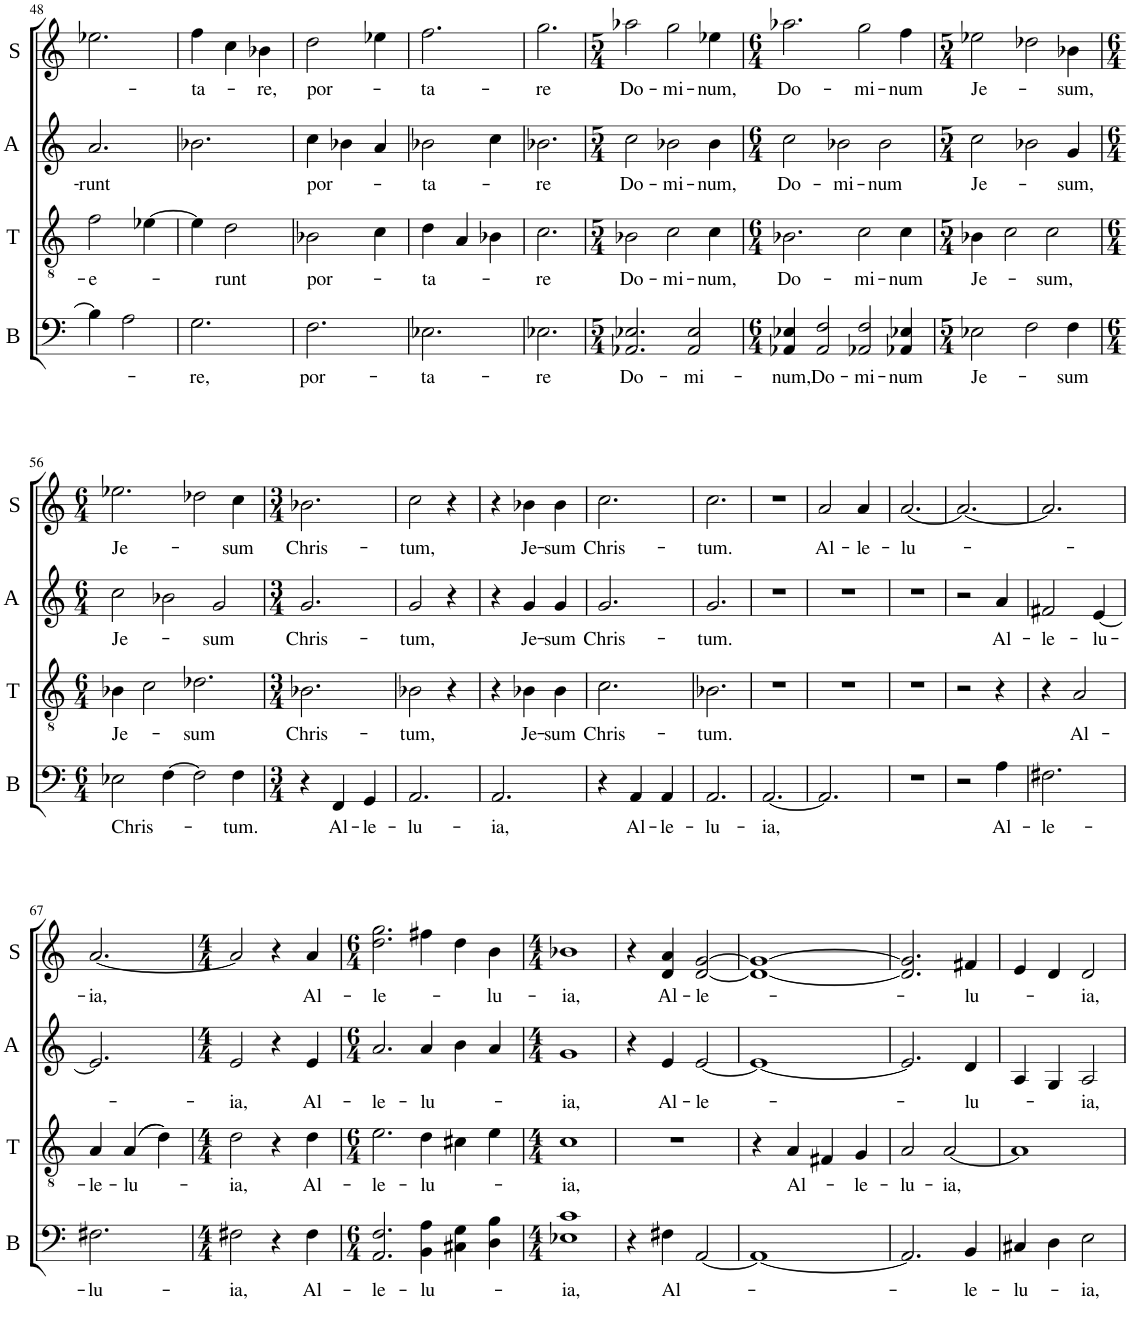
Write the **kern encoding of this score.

**kern	**text	**kern	**text	**kern	**text	**kern	**text
*part4	*part4	*part3	*part3	*part2	*part2	*part1	*part1
*staff4	*staff4	*staff3	*staff3	*staff2	*staff2	*staff1	*staff1
*I"Bass	*	*I"Tenor	*	*I"Alto	*	*I"Soprano	*
*I'B	*	*I'T	*	*I'A	*	*I'S	*
!!LO:PB:g=z
*clefF4	*	*clefGv2	*	*clefG2	*	*clefG2	*
*k[]	*	*k[]	*	*k[]	*	*k[]	*
*M3/4	*	*M3/4	*	*M3/4	*	*M3/4	*
=48	=48	=48	=48	=48	=48	=48	=48
!	!	!	!LO:LY:b	!	!LO:LY:b	!	!
4B-\]	.	2f\	-e-	2.a/	-runt	2.ee-X\	.
2A\	.	.	.	.	.	.	.
.	.	[4e-X\	.	.	.	.	.
=49	=49	=49	=49	=49	=49	=49	=49
!	!LO:LY:b	!	!	!	!	!	!LO:LY:b
2.G\	-re,	4e-\]	.	2.b-X\	.	4ff\	-ta-
!	!	!	!LO:LY:b	!	!	!	!
.	.	2d\	-runt	.	.	4cc\	.
!	!	!	!	!	!	!	!LO:LY:b
.	.	.	.	.	.	4b-X\	-re,
=50	=50	=50	=50	=50	=50	=50	=50
!	!LO:LY:b	!	!LO:LY:b	!	!LO:LY:b	!	!LO:LY:b
2.F\	por-	2B-X\	por-	4cc\	por-	2dd\	por-
.	.	.	.	4b-X\	.	.	.
.	.	4c\	.	4a/	.	4ee-X\	.
=51	=51	=51	=51	=51	=51	=51	=51
!	!LO:LY:b	!	!LO:LY:b	!	!LO:LY:b	!	!LO:LY:b
2.E-X\	-ta-	4d\	-ta-	2b-X\	-ta-	2.ff\	-ta-
.	.	4A/	.	.	.	.	.
.	.	4B-X\	.	4cc\	.	.	.
=52	=52	=52	=52	=52	=52	=52	=52
!	!LO:LY:b	!	!LO:LY:b	!	!LO:LY:b	!	!LO:LY:b
2.E-X\	-re	2.c\	-re	2.b-X\	-re	2.gg\	-re
=53	=53	=53	=53	=53	=53	=53	=53
*M5/4	*	*M5/4	*	*M5/4	*	*M5/4	*
!	!LO:LY:b	!	!LO:LY:b	!	!LO:LY:b	!	!LO:LY:b
2.AA-X/ 2.E-X/	Do-	2B-X\	Do-	2cc\	Do-	2aa-X\	Do-
!	!	!	!LO:LY:b	!	!LO:LY:b	!	!LO:LY:b
.	.	2c\	-mi-	2b-X\	-mi-	2gg\	-mi-
!	!LO:LY:b	!	!	!	!	!	!
2AA-/ 2E-/	-mi-	.	.	.	.	.	.
!	!	!	!LO:LY:b	!	!LO:LY:b	!	!LO:LY:b
.	.	4c\	-num,	4b-\	-num,	4ee-X\	-num,
=54	=54	=54	=54	=54	=54	=54	=54
*M6/4	*	*M6/4	*	*M6/4	*	*M6/4	*
!	!LO:LY:b	!	!LO:LY:b	!	!LO:LY:b	!	!LO:LY:b
4AA-X/ 4E-X/	-num,	2.B-X\	Do-	2cc\	Do-	2.aa-X\	Do-
!	!LO:LY:b	!	!	!	!	!	!
2AA-/ 2F/	Do-	.	.	.	.	.	.
!	!	!	!	!	!LO:LY:b	!	!
.	.	.	.	2b-X\	-mi-	.	.
!	!LO:LY:b	!	!LO:LY:b	!	!	!	!LO:LY:b
2AA-X/ 2F/	-mi-	2c\	-mi-	.	.	2gg\	-mi-
!	!	!	!	!	!LO:LY:b	!	!
.	.	.	.	2b-\	-num	.	.
!	!LO:LY:b	!	!LO:LY:b	!	!	!	!LO:LY:b
4AA-X/ 4E-X/	-num	4c\	-num	.	.	4ff\	-num
=55	=55	=55	=55	=55	=55	=55	=55
*M5/4	*	*M5/4	*	*M5/4	*	*M5/4	*
!	!LO:LY:b	!	!LO:LY:b	!	!LO:LY:b	!	!LO:LY:b
2E-X\	Je-	4B-X\	Je-	2cc\	Je-	2ee-X\	Je-
.	.	2c\	.	.	.	.	.
2F\	.	.	.	2b-X\	.	2dd-X\	.
!	!	!	!LO:LY:b	!	!	!	!
.	.	2c\	-sum,	.	.	.	.
!	!LO:LY:b	!	!	!	!LO:LY:b	!	!LO:LY:b
4F\	-sum	.	.	4g/	-sum,	4b-X\	-sum,
!!LO:LB:g=z
=56	=56	=56	=56	=56	=56	=56	=56
*M6/4	*	*M6/4	*	*M6/4	*	*M6/4	*
!	!LO:LY:b	!	!LO:LY:b	!	!LO:LY:b	!	!LO:LY:b
2E-X\	Chris-	4B-X\	Je-	2cc\	Je-	2.ee-X\	Je-
.	.	2c\	.	.	.	.	.
[4F\	.	.	.	2b-X\	.	.	.
!	!	!	!LO:LY:b	!	!	!	!
2F\]	.	2.d-X\	-sum	.	.	2dd-X\	.
!	!	!	!	!	!LO:LY:b	!	!
.	.	.	.	2g/	-sum	.	.
!	!LO:LY:b	!	!	!	!	!	!LO:LY:b
4F\	-tum.	.	.	.	.	4cc\	-sum
=57	=57	=57	=57	=57	=57	=57	=57
*M3/4	*	*M3/4	*	*M3/4	*	*M3/4	*
!	!	!	!LO:LY:b	!	!LO:LY:b	!	!LO:LY:b
4r	.	2.B-X\	Chris-	2.g/	Chris-	2.b-X\	Chris-
!	!LO:LY:b	!	!	!	!	!	!
4FF/	Al-	.	.	.	.	.	.
!	!LO:LY:b	!	!	!	!	!	!
4GG/	-le-	.	.	.	.	.	.
=58	=58	=58	=58	=58	=58	=58	=58
!	!LO:LY:b	!	!LO:LY:b	!	!LO:LY:b	!	!LO:LY:b
2.AA/	-lu-	2B-X\	-tum,	2g/	-tum,	2cc\	-tum,
.	.	4r	.	4r	.	4r	.
=59	=59	=59	=59	=59	=59	=59	=59
!	!LO:LY:b	!	!	!	!	!	!
2.AA/	-ia,	4r	.	4r	.	4r	.
!	!	!	!LO:LY:b	!	!LO:LY:b	!	!LO:LY:b
.	.	4B-X\	Je-	4g/	Je-	4b-X\	Je-
!	!	!	!LO:LY:b	!	!LO:LY:b	!	!LO:LY:b
.	.	4B-\	-sum	4g/	-sum	4b-\	-sum
=60	=60	=60	=60	=60	=60	=60	=60
!	!	!	!LO:LY:b	!	!LO:LY:b	!	!LO:LY:b
4r	.	2.c\	Chris-	2.g/	Chris-	2.cc\	Chris-
!	!LO:LY:b	!	!	!	!	!	!
4AA/	Al-	.	.	.	.	.	.
!	!LO:LY:b	!	!	!	!	!	!
4AA/	le-	.	.	.	.	.	.
=61	=61	=61	=61	=61	=61	=61	=61
!	!LO:LY:b	!	!LO:LY:b	!	!LO:LY:b	!	!LO:LY:b
2.AA/	-lu-	2.B-X\	-tum.	2.g/	-tum.	2.cc\	-tum.
=62	=62	=62	=62	=62	=62	=62	=62
!	!LO:LY:b	!	!	!	!	!	!
[2.AA/	-ia,	2.r	.	2.r	.	2.r	.
=63	=63	=63	=63	=63	=63	=63	=63
!	!	!	!	!	!	!	!LO:LY:b
2.AA/]	.	2.r	.	2.r	.	2a/	Al-
!	!	!	!	!	!	!	!LO:LY:b
.	.	.	.	.	.	4a/	-le-
=64	=64	=64	=64	=64	=64	=64	=64
!	!	!	!	!	!	!	!LO:LY:b
2.r	.	2.r	.	2.r	.	[2.a/	-lu-
=65	=65	=65	=65	=65	=65	=65	=65
2r	.	2r	.	2r	.	2.a/_	.
!	!LO:LY:b	!	!	!	!LO:LY:b	!	!
4A\	Al-	4r	.	4a/	Al-	.	.
=66	=66	=66	=66	=66	=66	=66	=66
!	!LO:LY:b	!	!	!	!LO:LY:b	!	!
2.F#X\	-le-	4r	.	2f#X/	-le-	2.a/]	.
!	!	!	!LO:LY:b	!	!	!	!
.	.	2A/	Al-	.	.	.	.
!	!	!	!	!	!LO:LY:b	!	!
.	.	.	.	[4e/	-lu-	.	.
!!LO:LB:g=z
=67	=67	=67	=67	=67	=67	=67	=67
!	!LO:LY:b	!	!LO:LY:b	!	!	!	!LO:LY:b
2.F#X\	-lu-	4A/	-le-	2.e/]	.	[2.a/	-ia,
!	!	!	!LO:LY:b	!	!	!	!
.	.	((4A/	-lu-	.	.	.	.
.	.	4d\))	.	.	.	.	.
=68	=68	=68	=68	=68	=68	=68	=68
*M4/4	*	*M4/4	*	*M4/4	*	*M4/4	*
!	!LO:LY:b	!	!LO:LY:b	!	!LO:LY:b	!	!
2F#X\	-ia,	2d\	-ia,	2e/	-ia,	2a/]	.
4r	.	4r	.	4r	.	4r	.
!	!LO:LY:b	!	!LO:LY:b	!	!LO:LY:b	!	!LO:LY:b
4F#\	Al-	4d\	Al-	4e/	Al-	4a/	Al-
=69	=69	=69	=69	=69	=69	=69	=69
*M6/4	*	*M6/4	*	*M6/4	*	*M6/4	*
!	!LO:LY:b	!	!LO:LY:b	!	!LO:LY:b	!	!LO:LY:b
2.AA/ 2.F/	-le-	2.e\	-le-	2.a/	-le-	2.dd\ 2.gg\	-le-
!	!LO:LY:b	!	!LO:LY:b	!	!LO:LY:b	!	!
4BB\ 4A\	-lu-	4d\	-lu-	4a/	-lu-	4ff#X\	.
4C#X\ 4G\	.	4c#X\	.	4b\	.	4dd\	.
!	!	!	!	!	!	!	!LO:LY:b
4D\ 4B\	.	4e\	.	4a/	.	4b\	-lu-
=70	=70	=70	=70	=70	=70	=70	=70
*M4/4	*	*M4/4	*	*M4/4	*	*M4/4	*
!	!LO:LY:b	!	!LO:LY:b	!	!LO:LY:b	!	!LO:LY:b
1E-X 1c	-ia,	1c	-ia,	1g	-ia,	1b-X	-ia,
=71	=71	=71	=71	=71	=71	=71	=71
4r	.	1r	.	4r	.	4r	.
!	!LO:LY:b	!	!	!	!LO:LY:b	!	!LO:LY:b
4F#X\	Al-	.	.	4e/	Al-	4d/ 4a/	Al-
!	!	!	!	!	!LO:LY:b	!	!LO:LY:b
[2AA/	.	.	.	[2e/	-le-	[2d/ [2g/	-le-
=72	=72	=72	=72	=72	=72	=72	=72
1AA_	.	4r	.	1e_	.	1d_ 1g_	.
!	!	!	!LO:LY:b	!	!	!	!
.	.	4A/	Al-	.	.	.	.
.	.	4F#X/	.	.	.	.	.
!	!	!	!LO:LY:b	!	!	!	!
.	.	4G/	-le-	.	.	.	.
=73	=73	=73	=73	=73	=73	=73	=73
!	!	!	!LO:LY:b	!	!	!	!
2.AA/]	.	2A/	-lu-	2.e/]	.	2.d/] 2.g/]	.
!	!	!	!LO:LY:b	!	!	!	!
.	.	[2A/	-ia,	.	.	.	.
!	!LO:LY:b	!	!	!	!LO:LY:b	!	!LO:LY:b
4BB/	-le-	.	.	4d/	-lu-	4f#X/	-lu-
=74	=74	=74	=74	=74	=74	=74	=74
!	!LO:LY:b	!	!	!	!	!	!
4C#X/	-lu-	1A]	.	4A/	.	4e/	.
4D\	.	.	.	4G/	.	4d/	.
!	!LO:LY:b	!	!	!	!LO:LY:b	!	!LO:LY:b
2E\	-ia,	.	.	2A/	-ia,	2d/	-ia,
=	=	=	=	=	=	=	=
*-	*-	*-	*-	*-	*-	*-	*-
